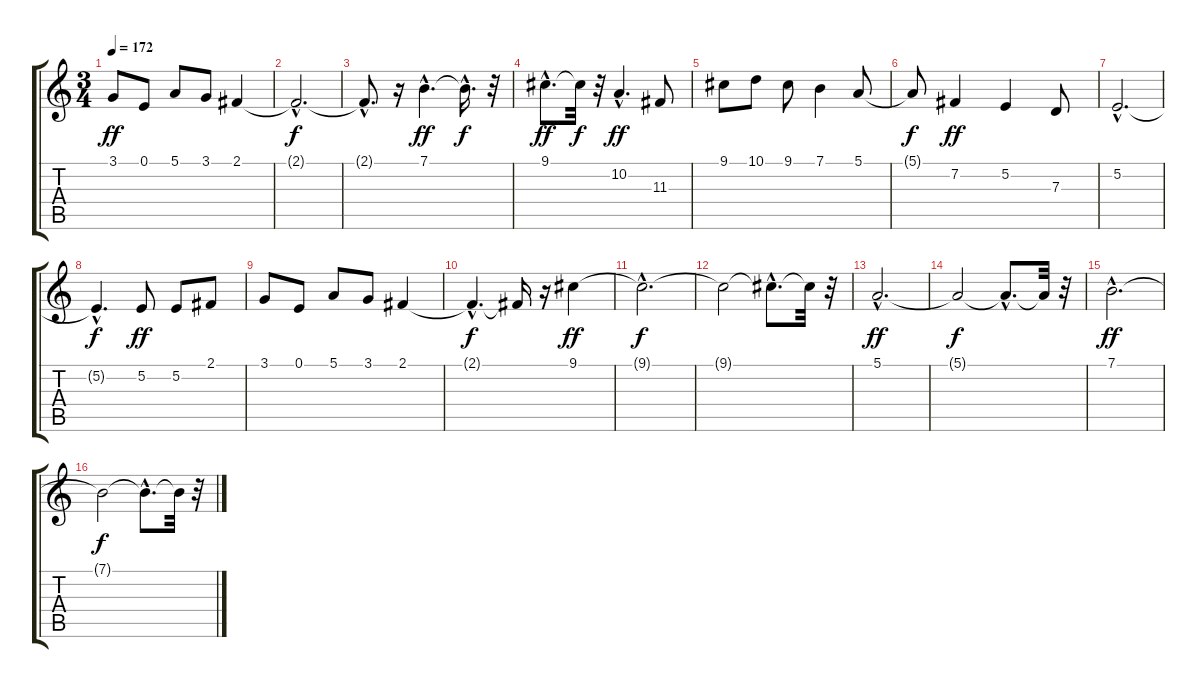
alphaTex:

\track "" {instrument recorder}
\staff {score tabs}
\tuning (E4 B3 G3 D3 A2 E2) {hide}
\ts (3 4)
\tempo 172
\clef g2
\ks c
3.1.8{dy ff} 0.1.8 5.1.8 3.1.8 2.1.4 |
2.1{hac t}.2{d dy f} |
2.1{hac t}.8{d} r.16 7.1{hac}.4{d dy ff} 7.1{hac t}.16{d dy f} r.32 |
9.1{hac}.8{d dy ff} 9.1{t}.32{dy f} r.32 10.2{hac}.4{d dy ff} 11.3.8 |
9.1.8 10.1.8 9.1.8 7.1.4 5.1.8 |
5.1{t}.8{dy f} 7.2.4{dy ff} 5.2.4 7.3.8 |
5.2{hac}.2{d} |
5.2{hac t}.4{d dy f} 5.2.8{dy ff} 5.2.8 2.1.8 |
3.1.8 0.1.8 5.1.8 3.1.8 2.1.4 |
2.1{hac t}.4{d dy f} 2.1{t}.16 r.16 9.1.4{dy ff} |
9.1{hac t}.2{d dy f} |
9.1{t}.2 9.1{hac t}.8{d} 9.1{t}.32 r.32 |
5.1{hac}.2{d dy ff} |
5.1{t}.2{dy f} 5.1{hac t}.8{d} 5.1{t}.32 r.32 |
7.1{hac}.2{d dy ff} |
7.1{t}.2{dy f} 7.1{hac t}.8{d} 7.1{t}.32 r.32
